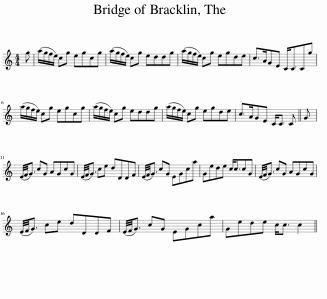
X:1
L:1/8
M:4/4
I:linebreak $
K:C
V:1 treble
V:1
 g | (a/g/f/e/) cg egcg | (a/g/f/e/) cg eddg | (a/g/f/e/) cg egde | c>AGE C<CCg |$ %5
 (a/g/f/e/) cg egcg | (a/g/f/e/) cg eddg | (a/g/f/e/) cg egde | c>AGE C<C C || G |$ %10
 (E/4F/4G3/2) cG AGcG | (E/4F/4G3/2) ce dDDF | (E/4F/4G3/2) cG EGca | Gede c<ccG | (E/4F/4G3/2) cG AGcG |$ %15
 (E/4F/4G3/2) ce dDDF | (E/4F/4G3/2) cG EGca | Gede c<c c2 || %18
